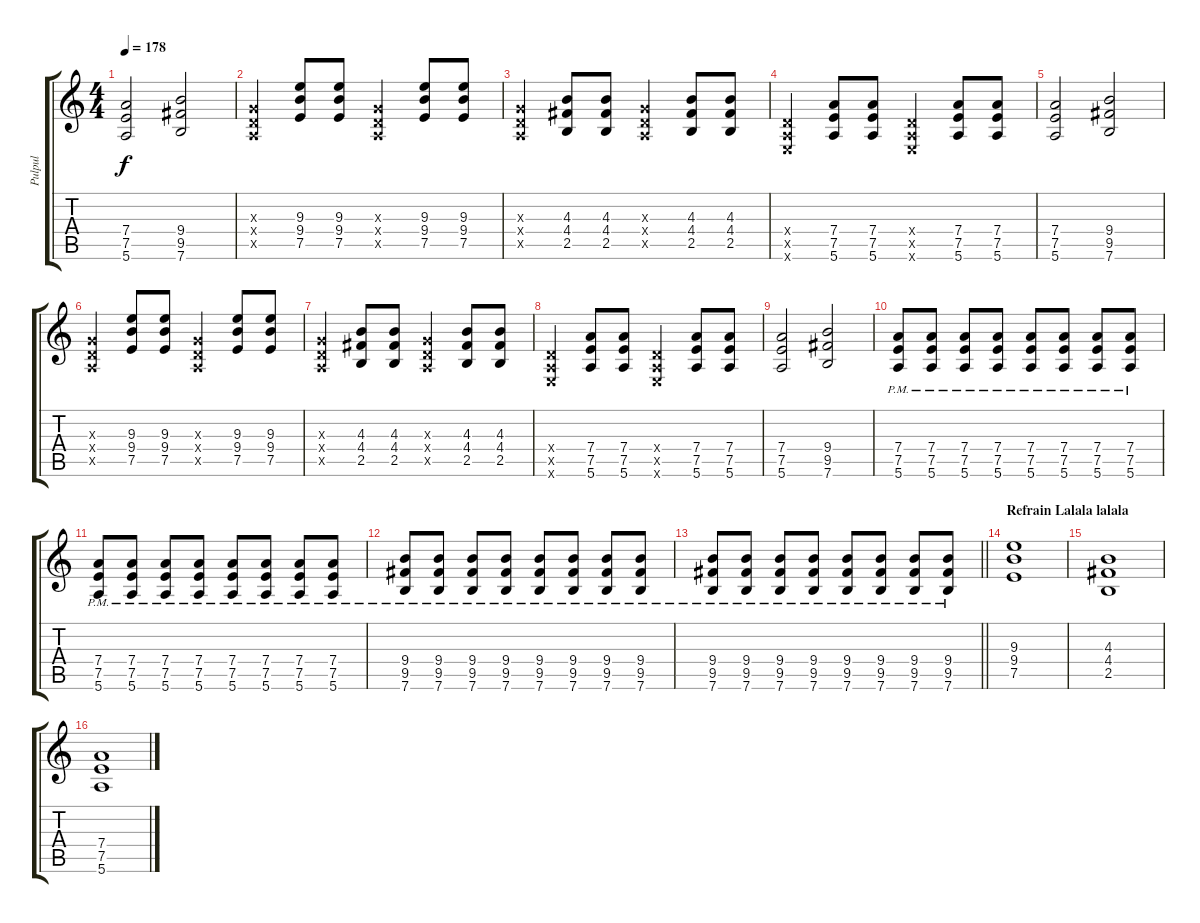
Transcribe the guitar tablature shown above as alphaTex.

\track ("Pulpul" "Pulpul") {instrument overdrivenguitar}
\staff {score tabs}
\tuning (E4 B3 G3 D3 A2 E2) {hide}
\ts (4 4)
\tempo 178
\clef g2
\ks c
(7.4 7.5 5.6).2{dy f} (9.4 9.5 7.6).2 |
(0.3{x} 0.4{x} 0.5{x}).4 (9.3 9.4 7.5).8 (9.3 9.4 7.5).8 (0.3{x} 0.4{x} 0.5{x}).4 (9.3 9.4 7.5).8 (9.3 9.4 7.5).8 |
(0.3{x} 0.4{x} 0.5{x}).4 (4.3 4.4 2.5).8 (4.3 4.4 2.5).8 (0.3{x} 0.4{x} 0.5{x}).4 (4.3 4.4 2.5).8 (4.3 4.4 2.5).8 |
(0.4{x} 0.5{x} 0.6{x}).4 (7.4 7.5 5.6).8 (7.4 7.5 5.6).8 (0.4{x} 0.5{x} 0.6{x}).4 (7.4 7.5 5.6).8 (7.4 7.5 5.6).8 |
(7.4 7.5 5.6).2 (9.4 9.5 7.6).2 |
(0.3{x} 0.4{x} 0.5{x}).4 (9.3 9.4 7.5).8 (9.3 9.4 7.5).8 (0.3{x} 0.4{x} 0.5{x}).4 (9.3 9.4 7.5).8 (9.3 9.4 7.5).8 |
(0.3{x} 0.4{x} 0.5{x}).4 (4.3 4.4 2.5).8 (4.3 4.4 2.5).8 (0.3{x} 0.4{x} 0.5{x}).4 (4.3 4.4 2.5).8 (4.3 4.4 2.5).8 |
(0.4{x} 0.5{x} 0.6{x}).4 (7.4 7.5 5.6).8 (7.4 7.5 5.6).8 (0.4{x} 0.5{x} 0.6{x}).4 (7.4 7.5 5.6).8 (7.4 7.5 5.6).8 |
(7.4 7.5 5.6).2 (9.4 9.5 7.6).2 |
(7.4 7.5{pm} 5.6{pm}).8 (7.4{pm} 7.5{pm} 5.6{pm}).8 (7.4{pm} 7.5{pm} 5.6{pm}).8 (7.4{pm} 7.5{pm} 5.6{pm}).8 (7.4{pm} 7.5{pm} 5.6{pm}).8 (7.4{pm} 7.5{pm} 5.6{pm}).8 (7.4{pm} 7.5{pm} 5.6{pm}).8 (7.4{pm} 7.5{pm} 5.6{pm}).8 |
(7.4{pm} 7.5{pm} 5.6{pm}).8 (7.4{pm} 7.5{pm} 5.6{pm}).8 (7.4{pm} 7.5{pm} 5.6{pm}).8 (7.4{pm} 7.5{pm} 5.6{pm}).8 (7.4{pm} 7.5{pm} 5.6{pm}).8 (7.4{pm} 7.5{pm} 5.6{pm}).8 (7.4{pm} 7.5{pm} 5.6{pm}).8 (7.4{pm} 7.5{pm} 5.6{pm}).8 |
(9.4{pm} 9.5{pm} 7.6{pm}).8 (9.4{pm} 9.5{pm} 7.6{pm}).8 (9.4{pm} 9.5{pm} 7.6{pm}).8 (9.4{pm} 9.5{pm} 7.6{pm}).8 (9.4{pm} 9.5{pm} 7.6{pm}).8 (9.4{pm} 9.5{pm} 7.6{pm}).8 (9.4{pm} 9.5{pm} 7.6{pm}).8 (9.4{pm} 9.5{pm} 7.6{pm}).8 |
\barLineRight lightlight
(9.4{pm} 9.5{pm} 7.6{pm}).8 (9.4{pm} 9.5{pm} 7.6{pm}).8 (9.4{pm} 9.5{pm} 7.6{pm}).8 (9.4{pm} 9.5{pm} 7.6{pm}).8 (9.4{pm} 9.5{pm} 7.6{pm}).8 (9.4{pm} 9.5{pm} 7.6{pm}).8 (9.4{pm} 9.5{pm} 7.6{pm}).8 (9.4{pm} 9.5{pm} 7.6{pm}).8 |
\section ("" "Refrain Lalala lalala ")
(9.3 9.4 7.5).1 |
(4.3 4.4 2.5).1 |
(7.4 7.5 5.6).1
